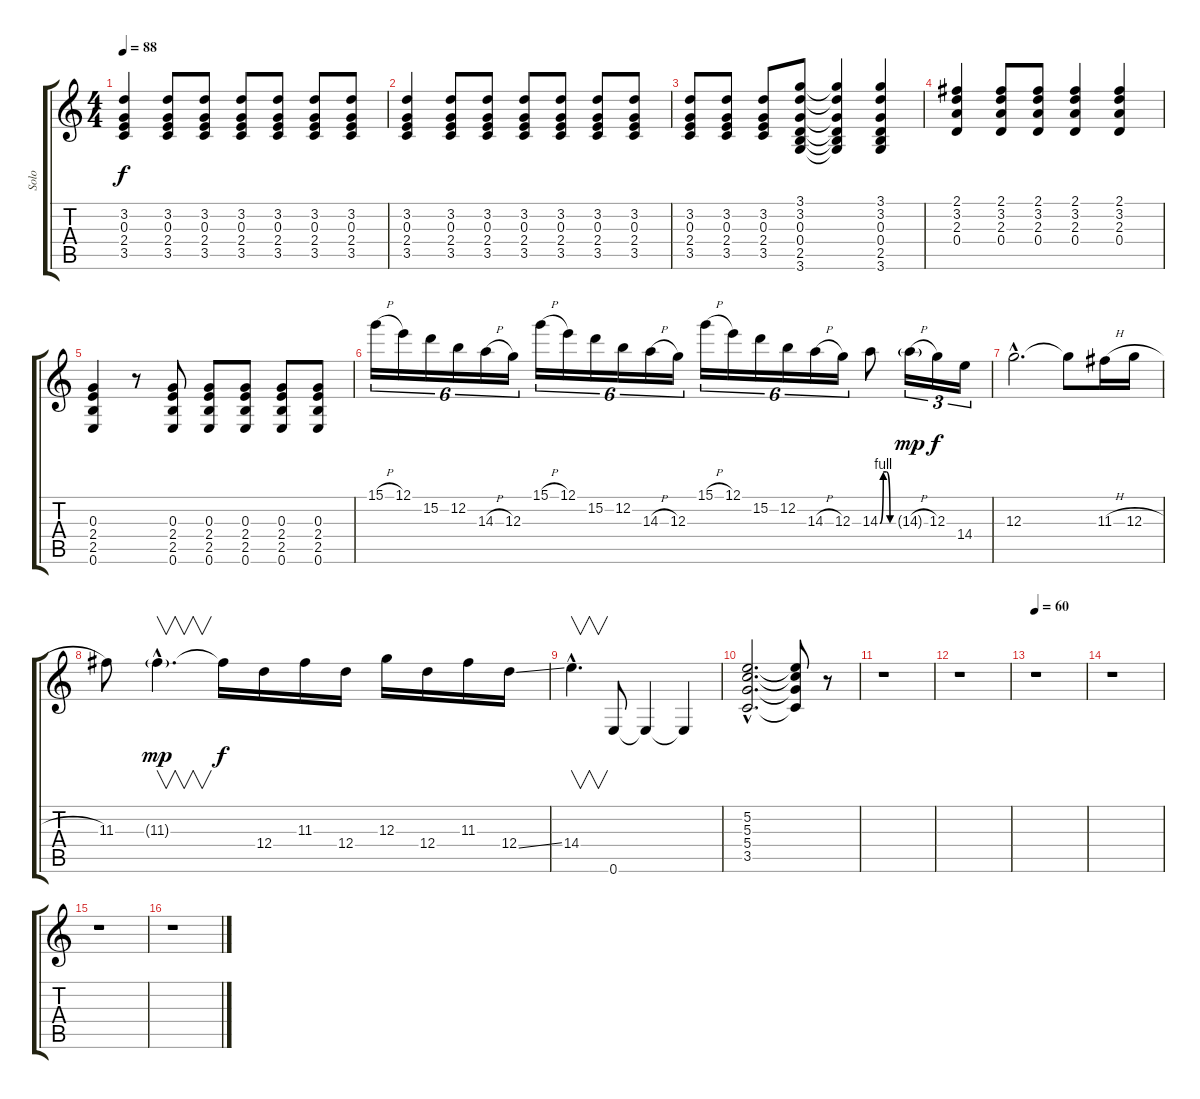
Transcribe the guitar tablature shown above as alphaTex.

\track ("Solo" "Solo") {instrument distortionguitar}
\staff {score tabs}
\tuning (E4 B3 G3 D3 A2 E2) {hide}
\ts (4 4)
\tempo 88
\clef g2
\ks c
(3.2 0.3 2.4 3.5).4{dy f} (3.2 0.3 2.4 3.5).8 (3.2 0.3 2.4 3.5).8 (3.2 0.3 2.4 3.5).8 (3.2 0.3 2.4 3.5).8 (3.2 0.3 2.4 3.5).8 (3.2 0.3 2.4 3.5).8 |
(3.2 0.3 2.4 3.5).4 (3.2 0.3 2.4 3.5).8 (3.2 0.3 2.4 3.5).8 (3.2 0.3 2.4 3.5).8 (3.2 0.3 2.4 3.5).8 (3.2 0.3 2.4 3.5).8 (3.2 0.3 2.4 3.5).8 |
(3.2 0.3 2.4 3.5).8 (3.2 0.3 2.4 3.5).8 (3.2 0.3 2.4 3.5).8 (3.1 3.2 0.3 0.4 2.5 3.6).8 (3.1{t} 3.2{t} 0.3{t} 0.4{t} 2.5{t} 3.6{t}).4 (3.1 3.2 0.3 0.4 2.5 3.6).4 |
(2.1 3.2 2.3 0.4).4 (2.1 3.2 2.3 0.4).8 (2.1 3.2 2.3 0.4).8 (2.1 3.2 2.3 0.4).4 (2.1 3.2 2.3 0.4).4 |
(0.3 2.4 2.5 0.6).4 r.8 (0.3 2.4 2.5 0.6).8 (0.3 2.4 2.5 0.6).8 (0.3 2.4 2.5 0.6).8 (0.3 2.4 2.5 0.6).8 (0.3 2.4 2.5 0.6).8 |
15.1{h}.16{tu (6 4) volume 16 balance 8} 12.1.16{tu (6 4)} 15.2.16{tu (6 4)} 12.2.16{tu (6 4)} 14.3{h}.16{tu (6 4)} 12.3.16{tu (6 4)} 15.1{h}.16{tu (6 4)} 12.1.16{tu (6 4)} 15.2.16{tu (6 4)} 12.2.16{tu (6 4)} 14.3{h}.16{tu (6 4)} 12.3.16{tu (6 4)} 15.1{h}.16{tu (6 4)} 12.1.16{tu (6 4)} 15.2.16{tu (6 4)} 12.2.16{tu (6 4)} 14.3{h}.16{tu (6 4)} 12.3.16{tu (6 4)} 14.3{be (custom 0 0 15 4 30 4 45 0 60 0)}.8 14.3{h g}.16{tu (3 2) dy mp} 12.3.16{tu (3 2) dy f} 14.4.16{tu (3 2)} |
12.3{hac}.2{d} 12.3{t}.8 11.3{h}.16 12.3{h}.16 |
11.3.8 11.3{g hac}.4{v d dy mp} 11.3{t}.16{dy f} 12.4.16 11.3.16 12.4.16 12.3.16 12.4.16 11.3.16 12.4{ss}.16 |
14.4{hac}.4{v d} 0.6.8 0.6{t}.4 0.6{t}.4 |
(5.2{hac} 5.3{hac} 5.4{hac} 3.5{hac}).2{d} (5.2{t} 5.3{t} 5.4{t} 3.5{t}).8 r.8 |
r.1 |
r.1 |
\tempo 60
r.1 |
r.1 |
r.1 |
r.1
